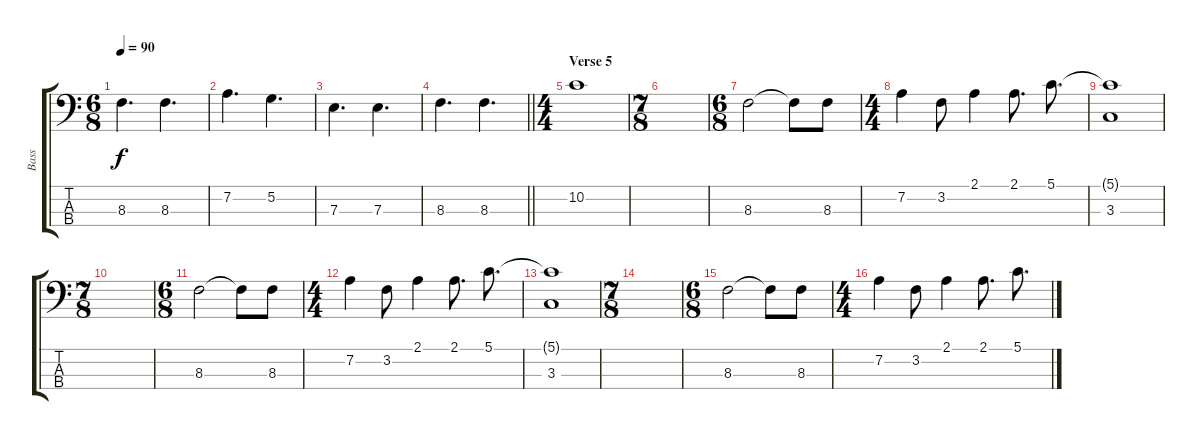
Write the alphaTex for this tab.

\track ("Bass" "Bass") {instrument electricbassfinger}
\staff {score tabs}
\tuning (G2 D2 A1 E1) {hide}
\ts (6 8)
\tempo 90
\clef f4
\ks c
8.3.4{d dy f} 8.3.4{d} |
7.2.4{d} 5.2.4{d} |
7.3.4{d} 7.3.4{d} |
\barLineRight lightlight
8.3.4{d} 8.3.4{d} |
\ts (4 4)
\section ("" "Verse 5")
10.2.1 |
\ts (7 8)
|
\ts (6 8)
8.3.2 8.3{t}.8 8.3.8 |
\ts (4 4)
7.2.4 3.2.8 2.1.4 2.1.8{d} 5.1.8{d} |
(5.1{t} 3.3).1 |
\ts (7 8)
|
\ts (6 8)
8.3.2 8.3{t}.8 8.3.8 |
\ts (4 4)
7.2.4 3.2.8 2.1.4 2.1.8{d} 5.1.8{d} |
(5.1{t} 3.3).1 |
\ts (7 8)
|
\ts (6 8)
8.3.2 8.3{t}.8 8.3.8 |
\ts (4 4)
7.2.4 3.2.8 2.1.4 2.1.8{d} 5.1.8{d}
